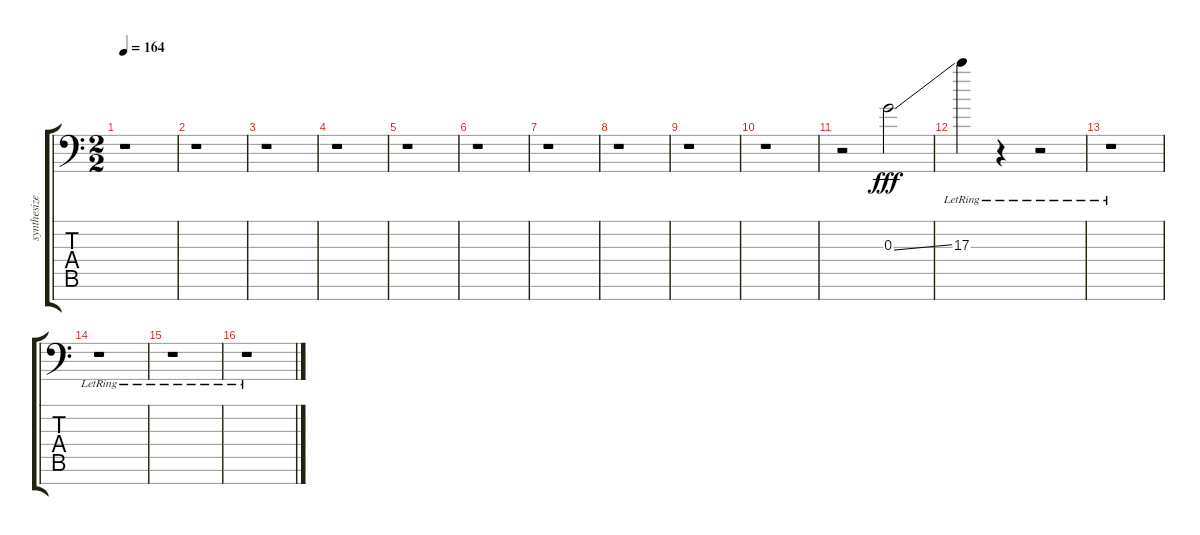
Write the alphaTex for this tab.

\track ("synthesizer" "synthesize") {instrument acousticguitarnylon}
\staff {score tabs}
\tuning (E4 B3 G3 D3 A2 E2 A1) {hide}
\ts (2 2)
\tempo 164
\clef f4
\ks c
r.1{dy fff} |
r.1 |
r.1 |
r.1 |
r.1 |
r.1 |
r.1 |
r.1 |
r.1 |
r.1 |
r.2 0.3{ss}.2 |
17.3{lr}.4 r.4 r.2 |
r.1 |
r.1 |
r.1 |
r.1
